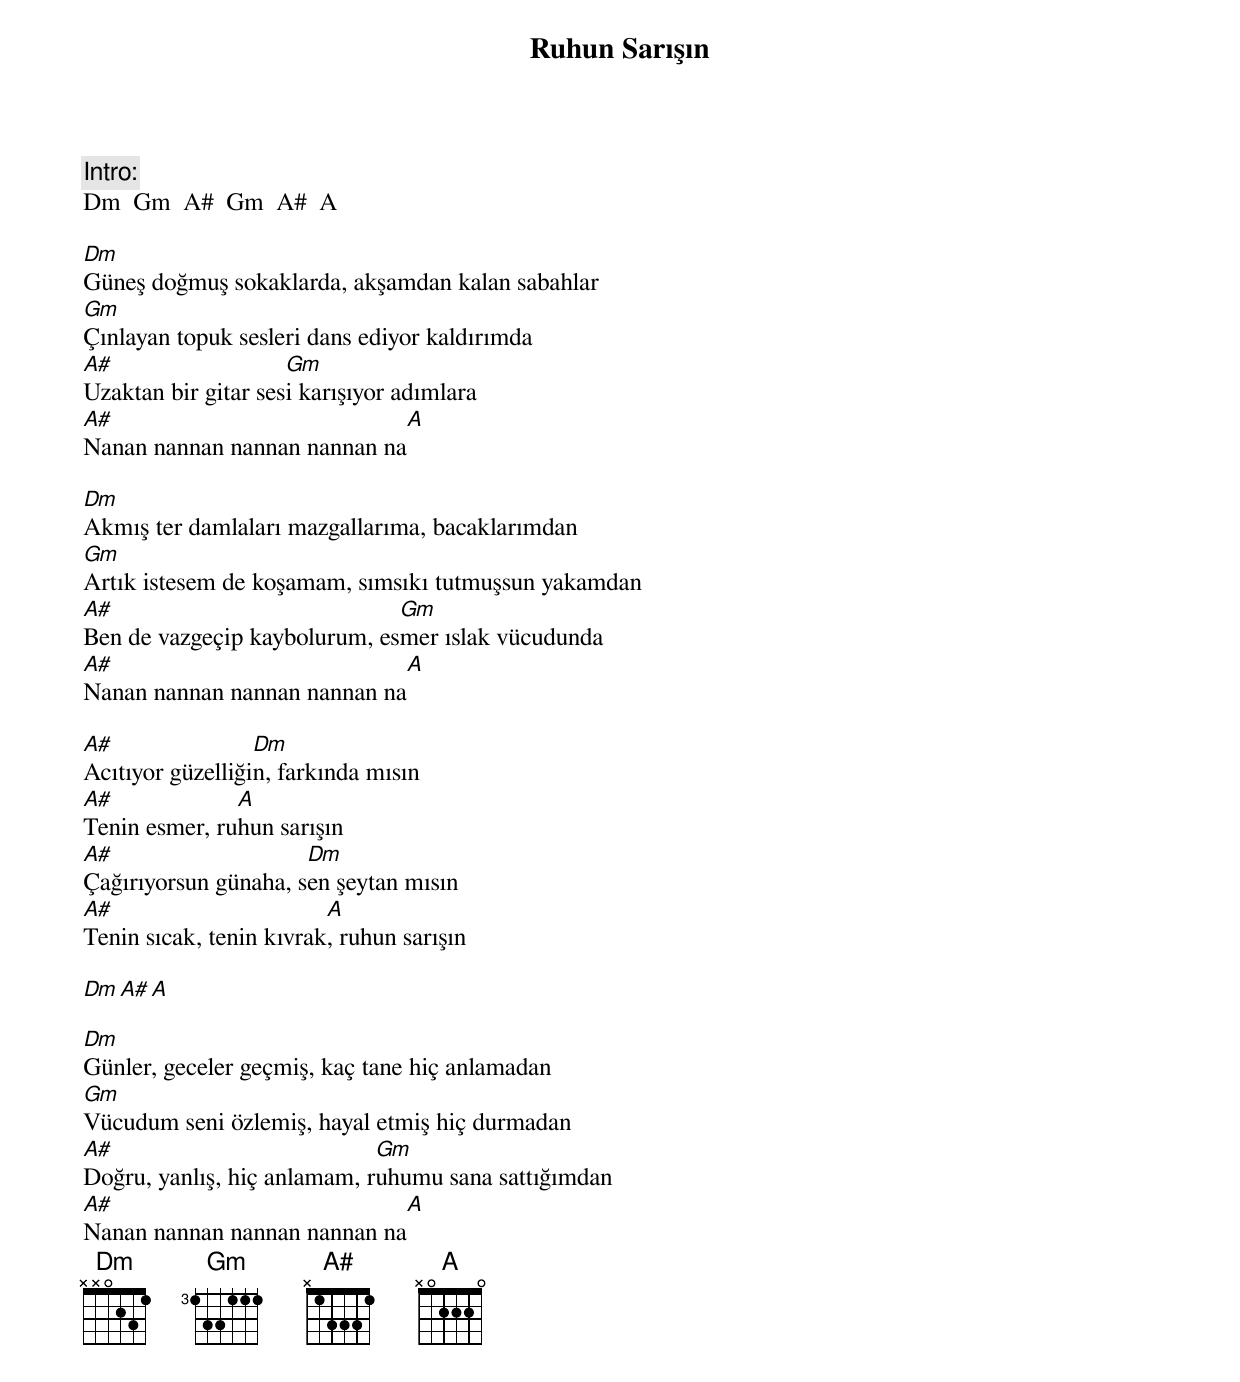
{title: Ruhun Sarışın}
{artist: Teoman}

Intro:
Dm  Gm  A#  Gm  A#  A

Dm
Güneş doğmuş sokaklarda, akşamdan kalan sabahlar
Gm
Çınlayan topuk sesleri dans ediyor kaldırımda
A#                   Gm
Uzaktan bir gitar sesi karışıyor adımlara
A#                              A
Nanan nannan nannan nannan na

Dm
Akmış ter damlaları mazgallarıma, bacaklarımdan
Gm
Artık istesem de koşamam, sımsıkı tutmuşsun yakamdan
A#                            Gm
Ben de vazgeçip kaybolurum, esmer ıslak vücudunda
A#                              A
Nanan nannan nannan nannan na

A#                Dm
Acıtıyor güzelliğin, farkında mısın
A#             A
Tenin esmer, ruhun sarışın
A#                    Dm
Çağırıyorsun günaha, sen şeytan mısın
A#                       A
Tenin sıcak, tenin kıvrak, ruhun sarışın

Dm  A#  A

Dm
Günler, geceler geçmiş, kaç tane hiç anlamadan
Gm
Vücudum seni özlemiş, hayal etmiş hiç durmadan
A#                           Gm
Doğru, yanlış, hiç anlamam, ruhumu sana sattığımdan
A#                              A
Nanan nannan nannan nannan na
